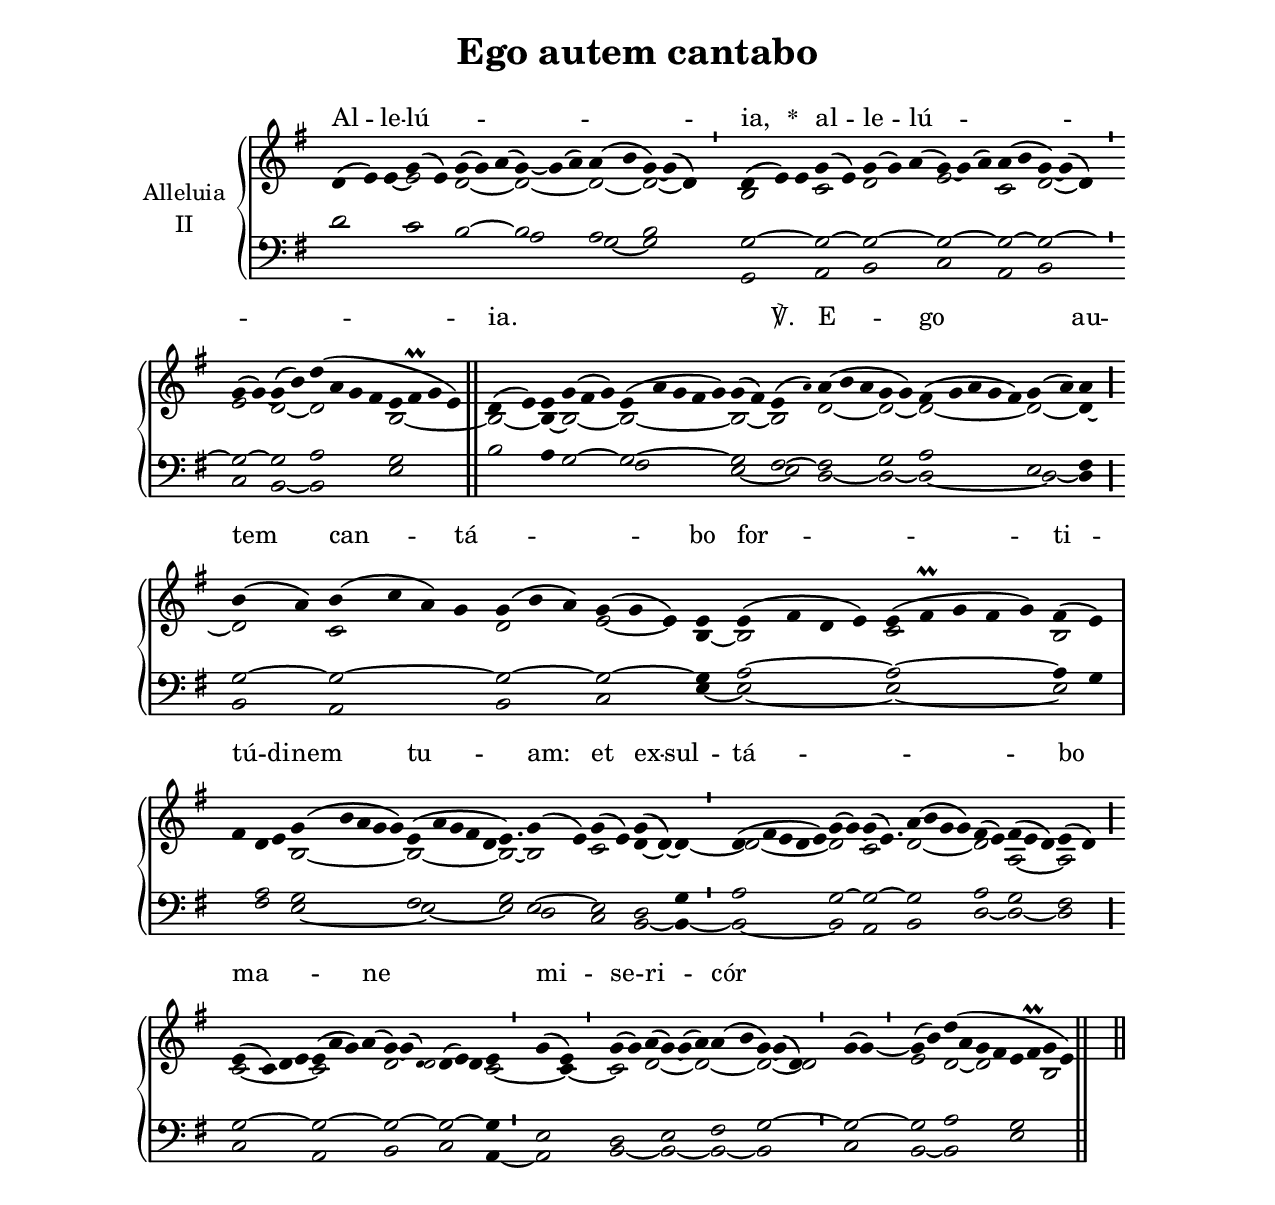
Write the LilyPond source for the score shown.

\version "2.18"
\include "gregorian.ly"
\include "noh2.ily"


%Page reference: page iii.126
%(volume.page)

global = {
 \key e \minor
 \cadenzaOn 
}

\header {
  title = \markup \center-column {"Ego autem cantabo" \vspace #1 }
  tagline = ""
  composer = ""
}

\paper {
 #(include-special-characters)
  oddHeaderMarkup = \markup \fill-line {
    \line {}
    \center-column {
      \on-the-fly #first-page     " "
      \on-the-fly #not-first-page "Ego autem cantabo"
    }
    \line { \on-the-fly #print-page-number-check-first \fromproperty #'page:page-number-string }
  }
  evenHeaderMarkup = \markup \fill-line {
    \line { \on-the-fly #print-page-number-check-first \fromproperty #'page:page-number-string }
    \center-column { "Ego autem cantabo" }
    \line {}
  }
}

chantText = \lyricmode {
Al -- le -- lú -- _ _ _ ia, _ 
\set stanza = " * " al -- le -- lú -- _ _ _ ia. _ _ _ _ ℣. 
E -- go _ au -- tem can -- tá -- _ _ bo 
for -- _ ti -- tú -- _ di -- nem tu -- am: 
et ex -- sul -- tá -- _ _ _ _ bo ma -- _ _ _ ne _ _ 
mi -- se -- ri -- cór -- _ _ di -- am 
\set stanza = " * " tu -- _ _ _ am. _ _ _ _ }

chantMusic = {
\tieDown   d'4 ( e'4) e'4 g'4 ( e'4) g'4 ( g'4) a'4 ( g'4) ~ g'4 ( a'4) a'4 ( b'4 g'4) ~ g'4 ( d'4) \divisioMinima
  d'4 ( e'4) e'4 g'4 ( e'4) g'4 ( g'4) a'4 ( g'4) ~ g'4 ( a'4) a'4 ( b'4 g'4) ~ g'4 ( d'4) \divisioMinima
 g'4 ( g'4) ~ g'4 ( b'4) d''4 ( a'4 g'4 fis'4 e'4 fis'\prall g'4 e'4) \finalis
 d'4 ( e'4) e'4 g'4 ( fis'4 g'4) e'4 ( a'4 g'4 fis'4 g'4) g'4 ( fis'4) e'4 ( \once \tweak #'font-size #-4 a' ) a'4 ( b'4 a'4 g'4 g'4) fis'4 ( g'4 a'4 g'4 fis'4) g'4 ( a'4) a'4 \divisioMaior
 b'4 ( a'4) b'4 ( c''4 a'4) g'4 g'4 ( b'4 a'4) g'4 ( g'4 e'4) e'4 e'4 ( fis'4 d'4 e'4) e'4 ( fis'\prall g'4 fis'4 g'4) fis'4 ( e'4) \divisioMaxima
 fis'4 d'4 e'4 g'4 ( b'4 a'4 g'4 g'4) e'4 ( a'4 g'4 fis'4 d'4 e'4.) g'4 ( e'4) g'4 ( e'4) g'4 ( d'4) d'4 \divisioMinima
 d'4 ( fis'4 e'4 d'4 e'4) g'4 ( g'4) ~ g'4 ( e'4.) a'4 ( b'4 g'4 g'4) fis'4 ( e'4) fis'4 ( e'4 d'4) e'4 ( d'4) \divisioMaior
 e'4 ( c'4) d'4 e'4 e'4 ( a'4 g'4) a'4 ( g'4) ~ g'4 ( \once \tweak #'font-size #-4 d' ) d'4 ( e'4) e'4 \divisioMinima
 g'4 ( e'4) g'4 ( g'4) a'4 ( g'4) ~ g'4 ( a'4) a'4 ( b'4 g'4) ~ g'4 ( d'4) \divisioMinima
 g'4 ( g'4) ~ g'4 ( b'4) d''4 ( a'4 g'4 fis'4 e'4 fis'\prall g'4 e'4) \finalis

}

altoMusic = {
r2 e'4 ~ e'2 d'2*3/2 ~ d'2*3/2 ~ d'2 ~ d'2 ~ d'4 b2*3/2 c'2 d'2*3/2 e'2*3/2 c'2 d'2 ~ d'4 \divisioMinima
e'2 d'2 ~ d'2*4/2 b2*4/2 ~ \finalis
b2 ~ b4 ~ b2*3/2 ~ b2*5/2 ~ b2 ~ b2 d'2*3/2 ~ d'2 ~ d'2*5/2 ~ d'2 ~ d'4 ~ \divisioMaior
d'2 c'2*4/2 d'2*3/2 e'2 ~ e'4 b4 ~ b2*4/2 c'2*5/2 b2 \divisioMaxima
r2*3/2 b2*5/2 ~ b2*5/2 ~ b2*3/4 ~ b2 c'2 d'4 ~ d'4 ~ d'4 ~ \divisioMinima
d'2*5/2 ~ d'2 c'2*5/4 d'2*4/2 ~ d'2 a2*3/2 ~ a2 \divisioMaior
c'2*4/2 ~ c'2*4/2 d'2 \tiny d' \normalsize4 c'2 ~ c'4 ~ \divisioMinima
c'2 d'2*3/2 ~ d'2*3/2 ~ d'2 ~ d'2*3/2 \divisioMinima
e'2 d'2 ~ d'2*4/2 b2*4/2 \finalis
}

tenorMusic = {
d'2*3/2 c'2 b2*3/2 ~ b2*3/2 a2 b2*3/2 g2*3/2 ~ g2 ~ g2*3/2 ~ g2*3/2 ~ g2 ~ g2*3/2 ~ \divisioMinima
g2 ~ g2 a2*4/2 g2*4/2 \finalis
b2 a4 g2*3/2 ~ g2*5/2 ~ g2 fis2 ~ fis2*3/2 g2 a2*5/2 e2 fis4 \divisioMaior
g2 ~ g2*4/2 ~ g2*3/2 ~ g2*3/2 ~ g4 a2*4/2 ~ a2*5/2 ~ a4 g4 \divisioMaxima
r4 a2 g2*5/2 fis2*5/2 g2*3/4 e2 ~ e2 d2 g4 \divisioMinima
a2*5/2 g2 ~ g2*5/4 ~ g2*4/2 a2 g2*3/2 fis2 \divisioMaior
g2*4/2 ~ g2*4/2 ~ g2*3/2 ~ g2 ~ g4 \divisioMinima
e2 d2*3/2 e2*3/2 fis2 g2*3/2 ~ \divisioMinima
g2 ~ g2 a2*4/2 g2*4/2 \finalis
}

bassMusic = {
r2*8/2 a2*3/2 g2 ~ g2*3/2 g,2*3/2 a,2 b,2*3/2 c2*3/2 a,2 b,2*3/2 \divisioMinima
c2 b,2 ~ b,2*4/2 e2*4/2 \finalis
r2*6/2 fis2*5/2 e2 ~ e2 d2*3/2 ~ d2 ~ d2*5/2 ~ d2 ~ d4 \divisioMaior
b,2 a,2*4/2 b,2*3/2 c2*3/2 e4 ~ e2*4/2 ~ e2*5/2 ~ e2 \divisioMaxima
r4 fis2 e2*5/2 ~ e2*5/2 ~ e2*3/4 d2 c2 b,2 ~ b,4 ~ \divisioMinima
b,2*5/2 ~ b,2 a,2*5/4 b,2*4/2 d2 ~ d2*3/2 ~ d2 \divisioMaior
c2*4/2 a,2*4/2 b,2*3/2 c2 a,4 ~ \divisioMinima
a,2 b,2*3/2 ~ b,2*3/2 ~ b,2 ~ b,2*3/2 \divisioMinima
c2 b,2 ~ b,2*4/2 e2*4/2 \finalis
}

voiceLines = {
\voiceLineStyle


}

\score{
  <<
    \new GrandStaff <<
      \set GrandStaff.autoBeaming = ##f
      \set GrandStaff.instrumentName = \markup \center-column {
        "Alleluia"
        "II"
      }
      \new Staff = up <<
        \new Voice = "chant" {
          \voiceOne \global \chantMusic
        }
        \new Voice {
          \voiceTwo \global \altoMusic
        }
      >>

      \new Staff = down <<
        \clef bass
        \new Voice {
          \voiceOne \global \tenorMusic
        }
        \new Voice {
          \voiceTwo \global \bassMusic
        }
	\new Voice {
        \voiceThree \global \voiceLines
        }
      >>
    >>
    \new Lyrics \lyricsto chant {
      \chantText
    }
  >>
  \layout{
  }
  \midi{
    \tempo 4 = 125
  }
}
